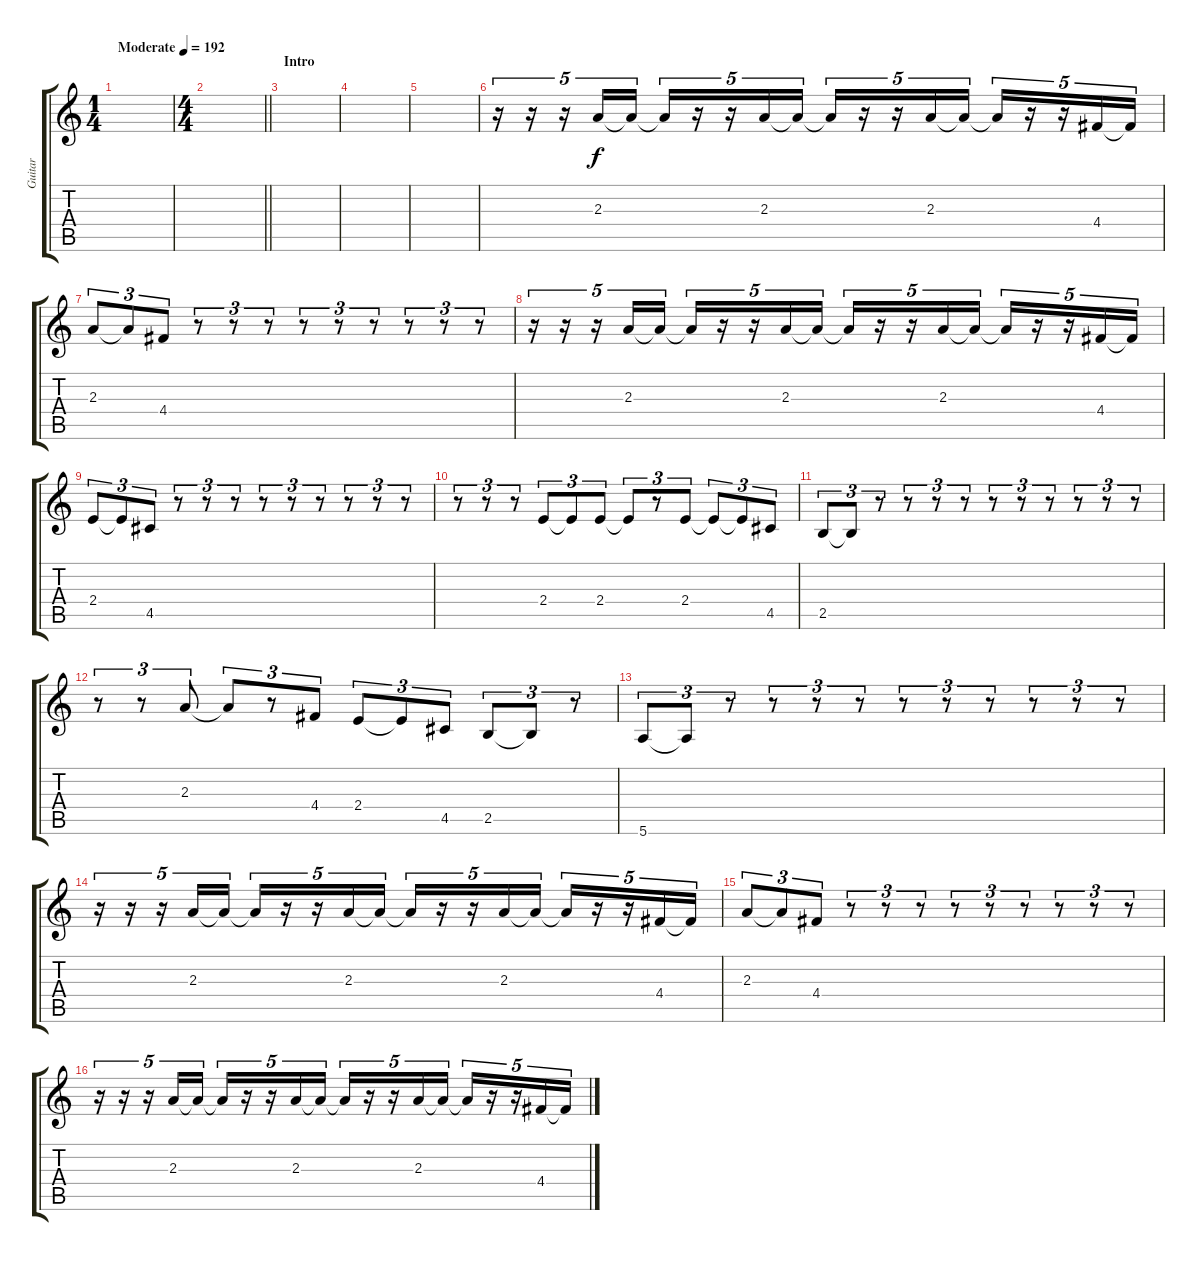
\track ("Guitar" "Guitar") {instrument electricguitarclean}
\staff {score tabs}
\tuning (E4 B3 G3 D3 A2 E2) {hide}
\ts (1 4)
\tempo (192 "Moderate")
\clef g2
\ks c
|
\ts (4 4)
\barLineRight lightlight
|
\section ("" "Intro")
|
|
|
r.16{tu (5 4)} r.16{tu (5 4)} r.16{tu (5 4)} 2.3.16{tu (5 4)} 2.3{t}.16{tu (5 4)} 2.3{t}.16{tu (5 4)} r.16{tu (5 4)} r.16{tu (5 4)} 2.3.16{tu (5 4)} 2.3{t}.16{tu (5 4)} 2.3{t}.16{tu (5 4)} r.16{tu (5 4)} r.16{tu (5 4)} 2.3.16{tu (5 4)} 2.3{t}.16{tu (5 4)} 2.3{t}.16{tu (5 4)} r.16{tu (5 4)} r.16{tu (5 4)} 4.4.16{tu (5 4)} 4.4{t}.16{tu (5 4)} |
2.3.8{tu (3 2)} 2.3{t}.8{tu (3 2)} 4.4.8{tu (3 2)} r.8{tu (3 2)} r.8{tu (3 2)} r.8{tu (3 2)} r.8{tu (3 2)} r.8{tu (3 2)} r.8{tu (3 2)} r.8{tu (3 2)} r.8{tu (3 2)} r.8{tu (3 2)} |
r.16{tu (5 4)} r.16{tu (5 4)} r.16{tu (5 4)} 2.3.16{tu (5 4)} 2.3{t}.16{tu (5 4)} 2.3{t}.16{tu (5 4)} r.16{tu (5 4)} r.16{tu (5 4)} 2.3.16{tu (5 4)} 2.3{t}.16{tu (5 4)} 2.3{t}.16{tu (5 4)} r.16{tu (5 4)} r.16{tu (5 4)} 2.3.16{tu (5 4)} 2.3{t}.16{tu (5 4)} 2.3{t}.16{tu (5 4)} r.16{tu (5 4)} r.16{tu (5 4)} 4.4.16{tu (5 4)} 4.4{t}.16{tu (5 4)} |
2.4.8{tu (3 2)} 2.4{t}.8{tu (3 2)} 4.5.8{tu (3 2)} r.8{tu (3 2)} r.8{tu (3 2)} r.8{tu (3 2)} r.8{tu (3 2)} r.8{tu (3 2)} r.8{tu (3 2)} r.8{tu (3 2)} r.8{tu (3 2)} r.8{tu (3 2)} |
r.8{tu (3 2)} r.8{tu (3 2)} r.8{tu (3 2)} 2.4.8{tu (3 2)} 2.4{t}.8{tu (3 2)} 2.4.8{tu (3 2)} 2.4{t}.8{tu (3 2)} r.8{tu (3 2)} 2.4.8{tu (3 2)} 2.4{t}.8{tu (3 2)} 2.4{t}.8{tu (3 2)} 4.5.8{tu (3 2)} |
2.5.8{tu (3 2)} 2.5{t}.8{tu (3 2)} r.8{tu (3 2)} r.8{tu (3 2)} r.8{tu (3 2)} r.8{tu (3 2)} r.8{tu (3 2)} r.8{tu (3 2)} r.8{tu (3 2)} r.8{tu (3 2)} r.8{tu (3 2)} r.8{tu (3 2)} |
r.8{tu (3 2)} r.8{tu (3 2)} 2.3.8{tu (3 2)} 2.3{t}.8{tu (3 2)} r.8{tu (3 2)} 4.4.8{tu (3 2)} 2.4.8{tu (3 2)} 2.4{t}.8{tu (3 2)} 4.5.8{tu (3 2)} 2.5.8{tu (3 2)} 2.5{t}.8{tu (3 2)} r.8{tu (3 2)} |
5.6.8{tu (3 2)} 5.6{t}.8{tu (3 2)} r.8{tu (3 2)} r.8{tu (3 2)} r.8{tu (3 2)} r.8{tu (3 2)} r.8{tu (3 2)} r.8{tu (3 2)} r.8{tu (3 2)} r.8{tu (3 2)} r.8{tu (3 2)} r.8{tu (3 2)} |
r.16{tu (5 4)} r.16{tu (5 4)} r.16{tu (5 4)} 2.3.16{tu (5 4)} 2.3{t}.16{tu (5 4)} 2.3{t}.16{tu (5 4)} r.16{tu (5 4)} r.16{tu (5 4)} 2.3.16{tu (5 4)} 2.3{t}.16{tu (5 4)} 2.3{t}.16{tu (5 4)} r.16{tu (5 4)} r.16{tu (5 4)} 2.3.16{tu (5 4)} 2.3{t}.16{tu (5 4)} 2.3{t}.16{tu (5 4)} r.16{tu (5 4)} r.16{tu (5 4)} 4.4.16{tu (5 4)} 4.4{t}.16{tu (5 4)} |
2.3.8{tu (3 2)} 2.3{t}.8{tu (3 2)} 4.4.8{tu (3 2)} r.8{tu (3 2)} r.8{tu (3 2)} r.8{tu (3 2)} r.8{tu (3 2)} r.8{tu (3 2)} r.8{tu (3 2)} r.8{tu (3 2)} r.8{tu (3 2)} r.8{tu (3 2)} |
r.16{tu (5 4)} r.16{tu (5 4)} r.16{tu (5 4)} 2.3.16{tu (5 4)} 2.3{t}.16{tu (5 4)} 2.3{t}.16{tu (5 4)} r.16{tu (5 4)} r.16{tu (5 4)} 2.3.16{tu (5 4)} 2.3{t}.16{tu (5 4)} 2.3{t}.16{tu (5 4)} r.16{tu (5 4)} r.16{tu (5 4)} 2.3.16{tu (5 4)} 2.3{t}.16{tu (5 4)} 2.3{t}.16{tu (5 4)} r.16{tu (5 4)} r.16{tu (5 4)} 4.4.16{tu (5 4)} 4.4{t}.16{tu (5 4)}
